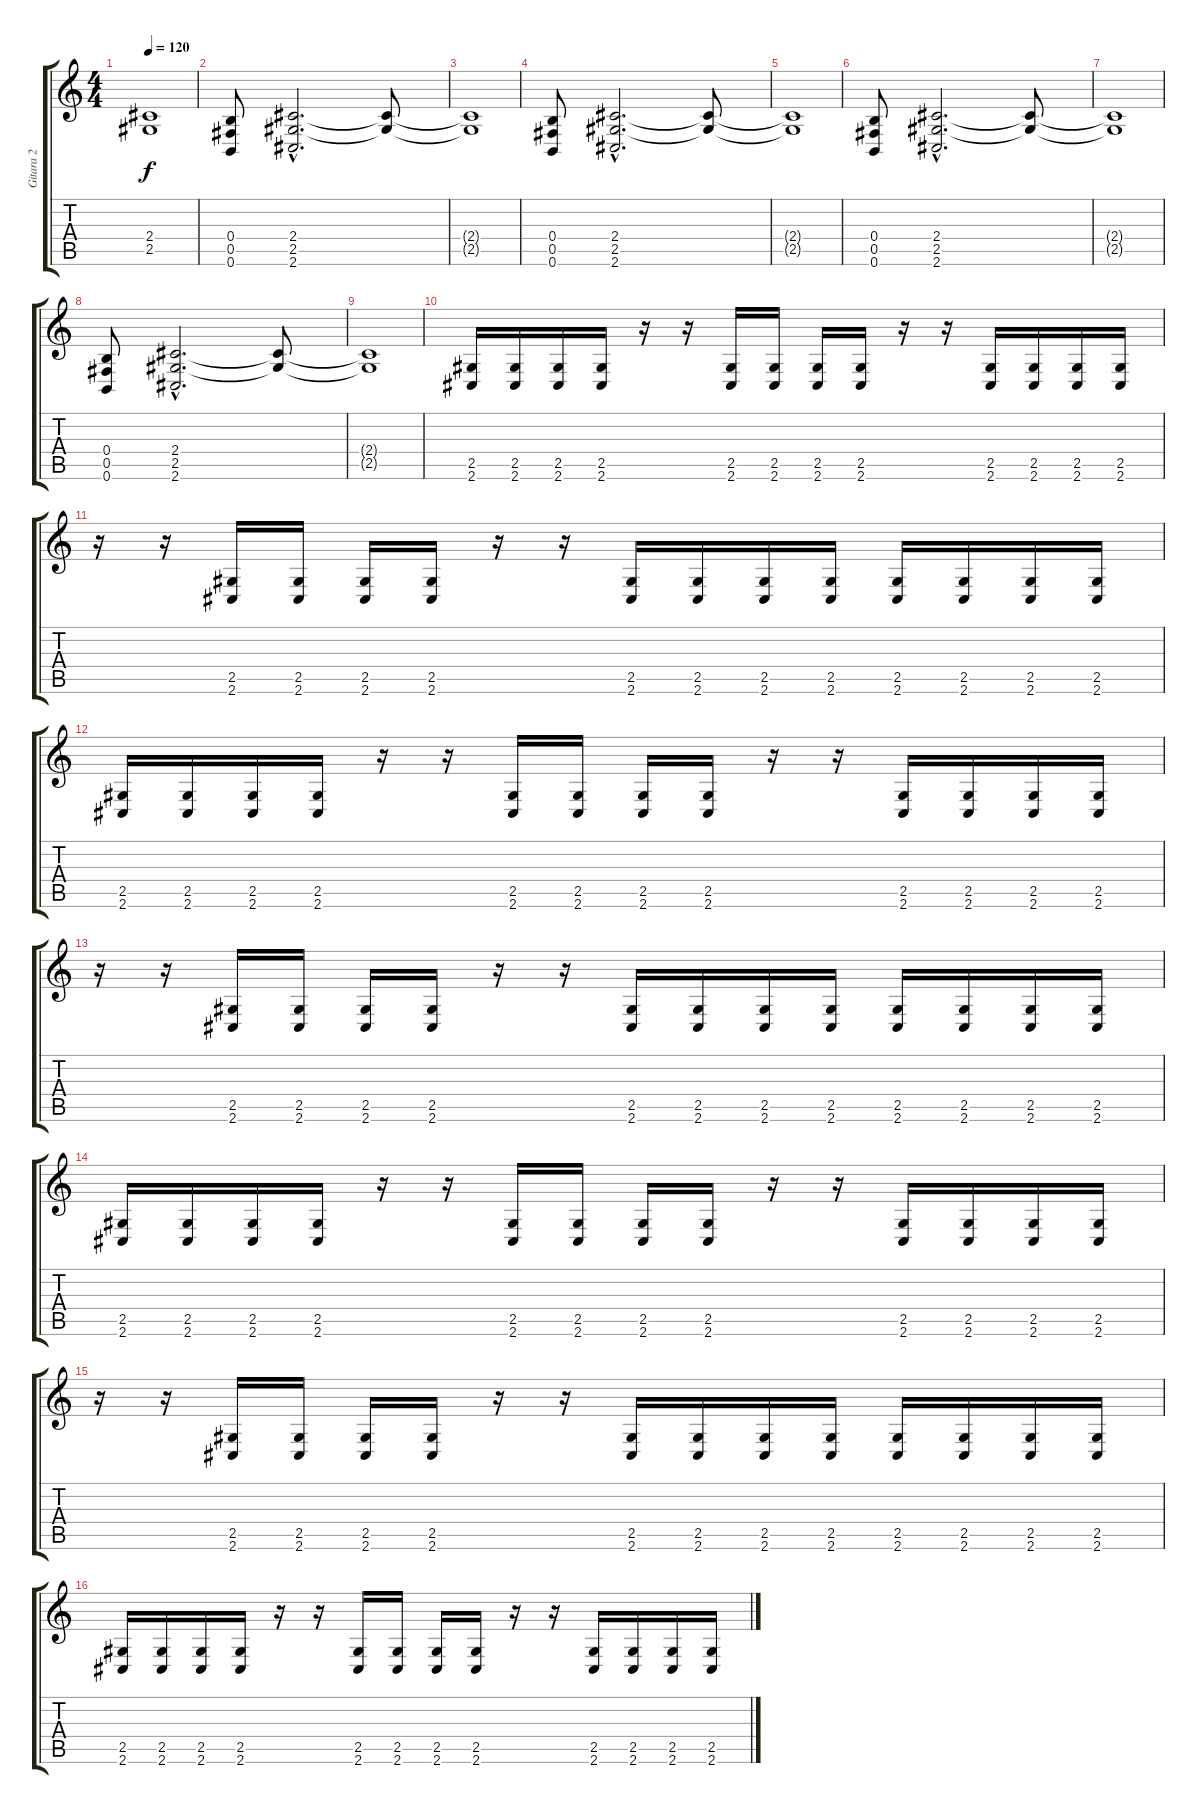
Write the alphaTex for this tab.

\track ("Gitara 2" "Gitara 2") {instrument overdrivenguitar}
\staff {score tabs}
\tuning (Db4 Ab3 E3 B2 Gb2 B1) {hide}
\ts (4 4)
\tempo 120
\clef g2
\ks c
(2.4{t} 2.5{t}).1{dy f} |
(0.4 0.5 0.6).8 (2.4{hac} 2.5{hac} 2.6{hac}).2{d} (2.4{t} 2.5{t}).8 |
(2.4{t} 2.5{t}).1 |
(0.4 0.5 0.6).8 (2.4{hac} 2.5{hac} 2.6{hac}).2{d} (2.4{t} 2.5{t}).8 |
(2.4{t} 2.5{t}).1 |
(0.4 0.5 0.6).8 (2.4{hac} 2.5{hac} 2.6{hac}).2{d} (2.4{t} 2.5{t}).8 |
(2.4{t} 2.5{t}).1 |
(0.4 0.5 0.6).8 (2.4{hac} 2.5{hac} 2.6{hac}).2{d} (2.4{t} 2.5{t}).8 |
(2.4{t} 2.5{t}).1 |
(2.5 2.6).16 (2.5 2.6).16 (2.5 2.6).16 (2.5 2.6).16 r.16 r.16 (2.5 2.6).16 (2.5 2.6).16 (2.5 2.6).16 (2.5 2.6).16 r.16 r.16 (2.5 2.6).16 (2.5 2.6).16 (2.5 2.6).16 (2.5 2.6).16 |
r.16 r.16 (2.5 2.6).16 (2.5 2.6).16 (2.5 2.6).16 (2.5 2.6).16 r.16 r.16 (2.5 2.6).16 (2.5 2.6).16 (2.5 2.6).16 (2.5 2.6).16 (2.5 2.6).16 (2.5 2.6).16 (2.5 2.6).16 (2.5 2.6).16 |
(2.5 2.6).16 (2.5 2.6).16 (2.5 2.6).16 (2.5 2.6).16 r.16 r.16 (2.5 2.6).16 (2.5 2.6).16 (2.5 2.6).16 (2.5 2.6).16 r.16 r.16 (2.5 2.6).16 (2.5 2.6).16 (2.5 2.6).16 (2.5 2.6).16 |
r.16 r.16 (2.5 2.6).16 (2.5 2.6).16 (2.5 2.6).16 (2.5 2.6).16 r.16 r.16 (2.5 2.6).16 (2.5 2.6).16 (2.5 2.6).16 (2.5 2.6).16 (2.5 2.6).16 (2.5 2.6).16 (2.5 2.6).16 (2.5 2.6).16 |
(2.5 2.6).16 (2.5 2.6).16 (2.5 2.6).16 (2.5 2.6).16 r.16 r.16 (2.5 2.6).16 (2.5 2.6).16 (2.5 2.6).16 (2.5 2.6).16 r.16 r.16 (2.5 2.6).16 (2.5 2.6).16 (2.5 2.6).16 (2.5 2.6).16 |
r.16 r.16 (2.5 2.6).16 (2.5 2.6).16 (2.5 2.6).16 (2.5 2.6).16 r.16 r.16 (2.5 2.6).16 (2.5 2.6).16 (2.5 2.6).16 (2.5 2.6).16 (2.5 2.6).16 (2.5 2.6).16 (2.5 2.6).16 (2.5 2.6).16 |
(2.5 2.6).16 (2.5 2.6).16 (2.5 2.6).16 (2.5 2.6).16 r.16 r.16 (2.5 2.6).16 (2.5 2.6).16 (2.5 2.6).16 (2.5 2.6).16 r.16 r.16 (2.5 2.6).16 (2.5 2.6).16 (2.5 2.6).16 (2.5 2.6).16
